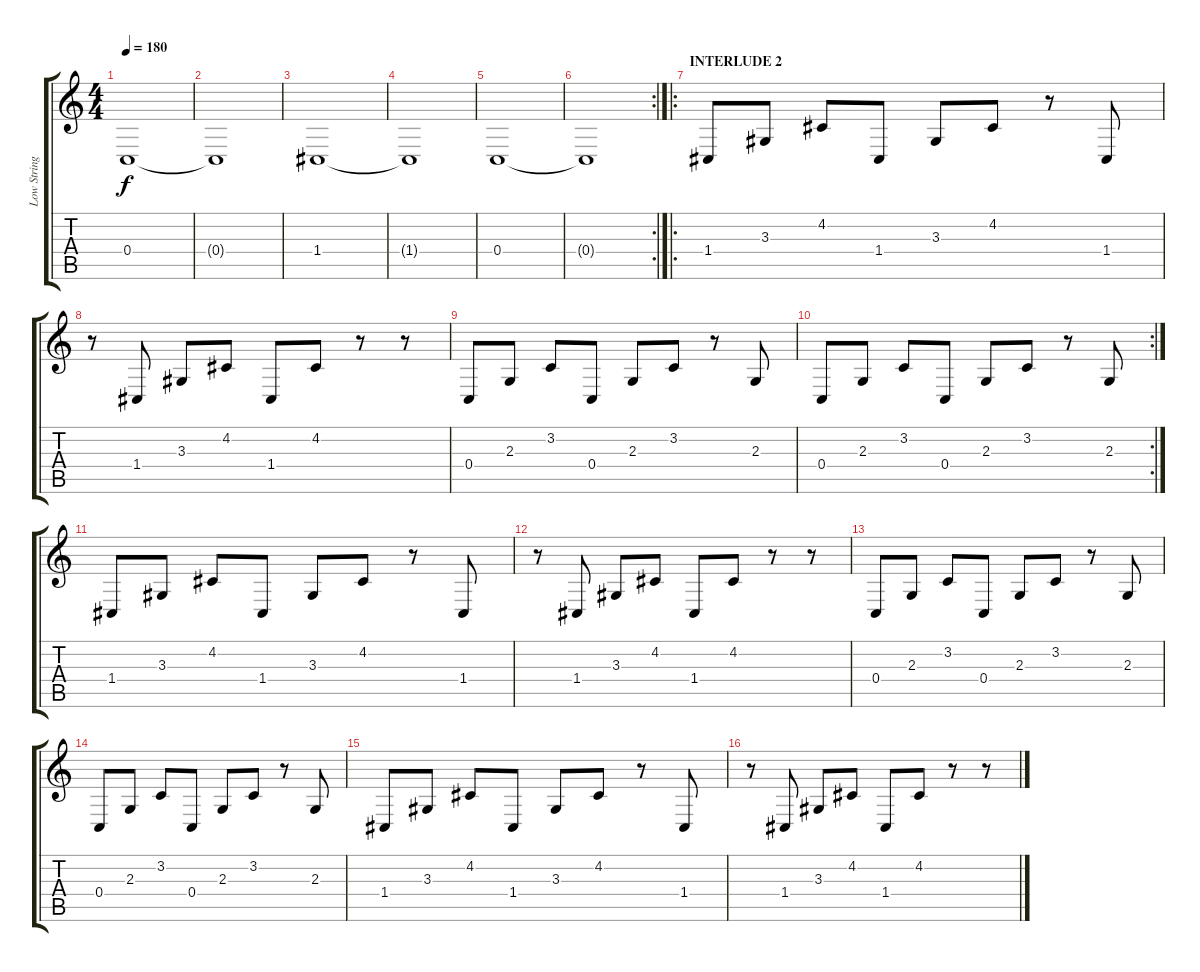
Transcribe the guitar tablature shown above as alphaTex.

\track ("Low Strings" "Low String") {instrument synthstrings1}
\staff {score tabs}
\tuning (D4 A3 F3 C3 G2 C2) {hide}
\ts (4 4)
\tempo 180
\clef g2
\ks c
0.4.1{dy f} |
0.4{t}.1 |
1.4.1 |
1.4{t}.1 |
0.4.1 |
\rc 2
0.4{t}.1 |
\ro
\section ("" "INTERLUDE 2")
1.4.8{volume 16} 3.3.8 4.2.8 1.4.8 3.3.8 4.2.8 r.8 1.4.8 |
r.8 1.4.8 3.3.8 4.2.8 1.4.8 4.2.8 r.8 r.8 |
0.4.8 2.3.8 3.2.8 0.4.8 2.3.8 3.2.8 r.8 2.3.8 |
\rc 2
0.4.8 2.3.8 3.2.8 0.4.8 2.3.8 3.2.8 r.8 2.3.8 |
1.4.8{volume 16} 3.3.8 4.2.8 1.4.8 3.3.8 4.2.8 r.8 1.4.8 |
r.8 1.4.8 3.3.8 4.2.8 1.4.8 4.2.8 r.8 r.8 |
0.4.8 2.3.8 3.2.8 0.4.8 2.3.8 3.2.8 r.8 2.3.8 |
0.4.8 2.3.8 3.2.8 0.4.8 2.3.8 3.2.8 r.8 2.3.8 |
1.4.8{volume 16} 3.3.8 4.2.8 1.4.8 3.3.8 4.2.8 r.8 1.4.8 |
r.8 1.4.8 3.3.8 4.2.8 1.4.8 4.2.8 r.8 r.8
